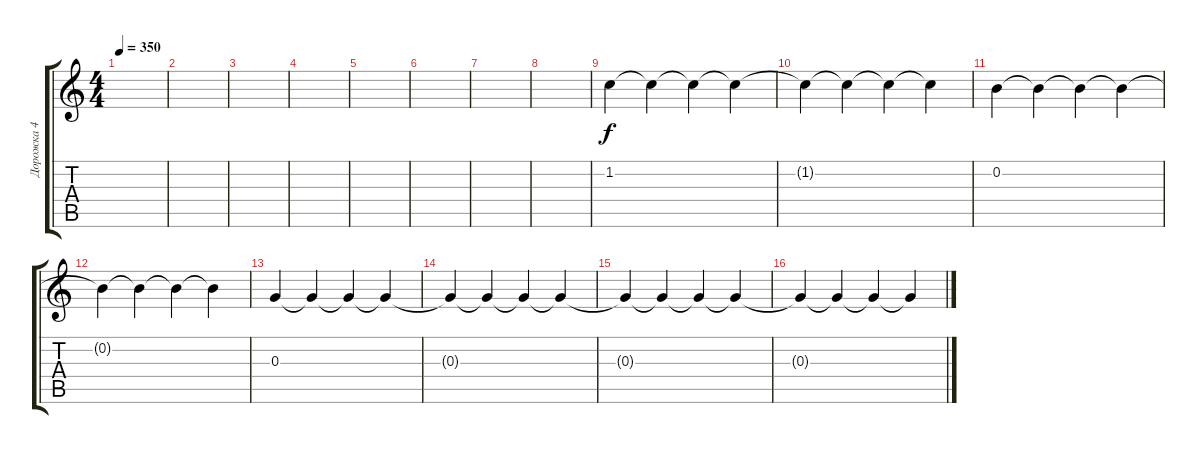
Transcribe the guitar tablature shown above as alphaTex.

\track ("Дорожка 4" "Дорожка 4") {instrument distortionguitar}
\staff {score tabs}
\tuning (E4 B3 G3 D3 A2 E2) {hide}
\ts (4 4)
\tempo 350
\clef g2
\ks c
|
|
|
|
|
|
|
|
1.2.4 1.2{t}.4 1.2{t}.4 1.2{t}.4 |
1.2{t}.4 1.2{t}.4 1.2{t}.4 1.2{t}.4 |
0.2.4 0.2{t}.4 0.2{t}.4 0.2{t}.4 |
0.2{t}.4 0.2{t}.4 0.2{t}.4 0.2{t}.4 |
0.3.4 0.3{t}.4 0.3{t}.4 0.3{t}.4 |
0.3{t}.4 0.3{t}.4 0.3{t}.4 0.3{t}.4 |
0.3{t}.4 0.3{t}.4 0.3{t}.4 0.3{t}.4 |
0.3{t}.4 0.3{t}.4 0.3{t}.4 0.3{t}.4
